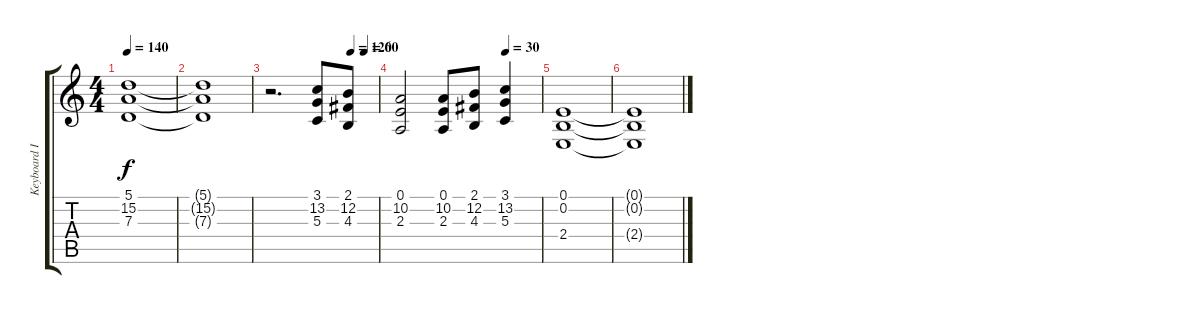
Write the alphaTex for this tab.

\track ("Keyboard I" "Keyboard I") {instrument stringensemble1}
\staff {score tabs}
\tuning (E4 B3 G3 D3 A2 E2) {hide}
\ts (4 4)
\tempo 140
\clef g2
\ks c
(5.1 15.2 7.3).1{dy f} |
(5.1{t} 15.2{t} 7.3{t}).1 |
\tempo (120 0.75)
\tempo (60 0.875)
r.2{d} (3.1 13.2 5.3).8{volume 8} (2.1 12.2 4.3).8 |
\tempo (30 0.75)
(0.1 10.2 2.3).2 (0.1 10.2 2.3).8 (2.1 12.2 4.3).8 (3.1 13.2 5.3).4 |
(0.1 0.2 2.4).1{volume 0} |
(0.1{t} 0.2{t} 2.4{t}).1
